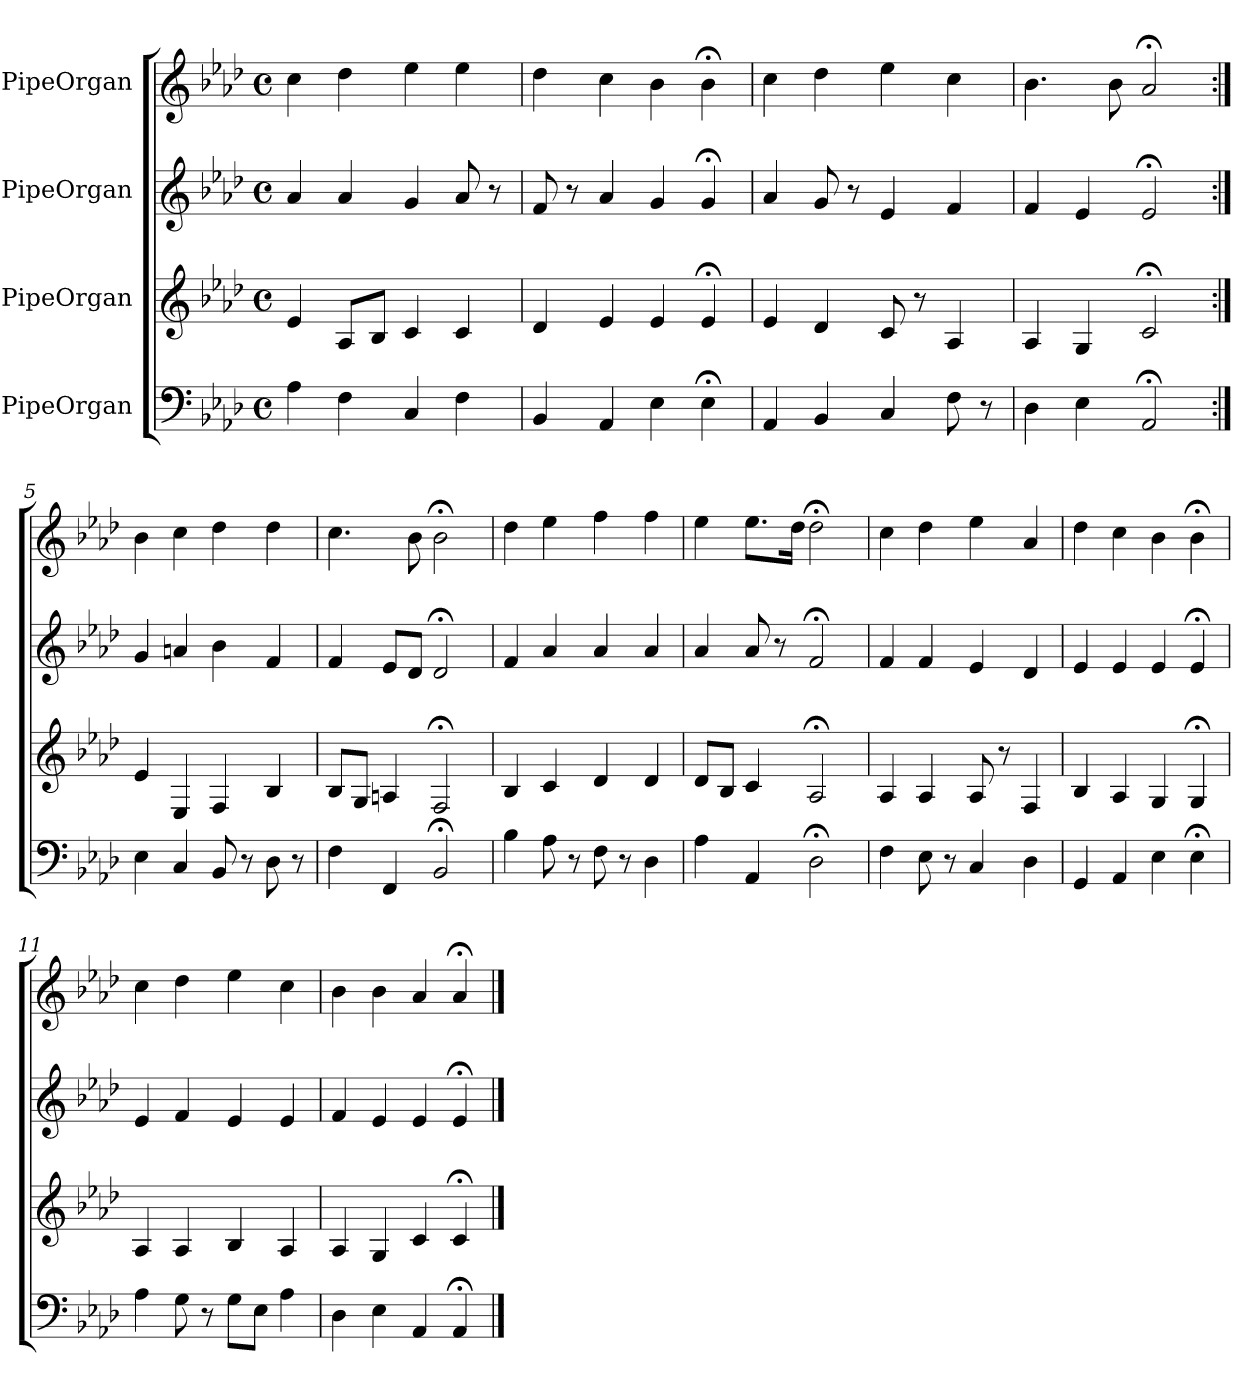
**kern	**kern	**kern	**kern
*part4	*part3	*part2	*part1
*staff4	*staff3	*staff2	*staff1
*I"PipeOrgan	*I"PipeOrgan	*I"PipeOrgan	*I"PipeOrgan
*k[b-e-a-d-]	*k[b-e-a-d-]	*k[b-e-a-d-]	*k[b-e-a-d-]
*A-:	*A-:	*A-:	*A-:
*M4/4	*M4/4	*M4/4	*M4/4
*met(c)	*met(c)	*met(c)	*met(c)
*MM60	*MM60	*MM60	*MM60
=1	=1	=1	=1
4A-	4e-	4a-	4cc
4F	8A-L	4a-	4dd-
.	8B-J	.	.
4C	4c	4g	4ee-
4F	4c	8a-	4ee-
.	.	8r	.
=2	=2	=2	=2
4BB-	4d-	8f	4dd-
.	.	8r	.
4AA-	4e-	4a-	4cc
4E-	4e-	4g	4b-
4E-;<	4e-;<	4g;<	4b-;<
=3	=3	=3	=3
4AA-	4e-	4a-	4cc
4BB-	4d-	8g	4dd-
.	.	8r	.
4C	8c	4e-	4ee-
.	8r	.	.
8F	4A-	4f	4cc
8r	.	.	.
=4	=4	=4	=4
4D-	4A-	4f	4.b-
4E-	4G	4e-	.
.	.	.	8b-
2AA-;<	2c;<	2e-;<	2a-;<
=5:|!	=5:|!	=5:|!	=5:|!
4E-	4e-	4g	4b-
4C	4E-	4an	4cc
8BB-	4F	4b-	4dd-
8r	.	.	.
8D-	4B-	4f	4dd-
8r	.	.	.
=6	=6	=6	=6
4F	8B-L	4f	4.cc
.	8GJ	.	.
4FF	4An	8e-L	.
.	.	8d-J	8b-
2BB-;<	2F;<	2d-;<	2b-;<
=7	=7	=7	=7
4B-	4B-	4f	4dd-
8A-	4c	4a-	4ee-
8r	.	.	.
8F	4d-	4a-	4ff
8r	.	.	.
4D-	4d-	4a-	4ff
=8	=8	=8	=8
4A-	8d-L	4a-	4ee-
.	8B-J	.	.
4AA-	4c	8a-	8.ee-L
.	.	8r	.
.	.	.	16dd-Jk
2D-;<	2A-;<	2f;<	2dd-;<
=9	=9	=9	=9
4F	4A-	4f	4cc
8E-	4A-	4f	4dd-
8r	.	.	.
4C	8A-	4e-	4ee-
.	8r	.	.
4D-	4F	4d-	4a-
=10	=10	=10	=10
4GG	4B-	4e-	4dd-
4AA-	4A-	4e-	4cc
4E-	4G	4e-	4b-
4E-;<	4G;<	4e-;<	4b-;<
=11	=11	=11	=11
4A-	4A-	4e-	4cc
8G	4A-	4f	4dd-
8r	.	.	.
8GL	4B-	4e-	4ee-
8E-J	.	.	.
4A-	4A-	4e-	4cc
=12	=12	=12	=12
4D-	4A-	4f	4b-
4E-	4G	4e-	4b-
4AA-	4c	4e-	4a-
4AA-;<	4c;<	4e-;<	4a-;<
==	==	==	==
*-	*-	*-	*-
